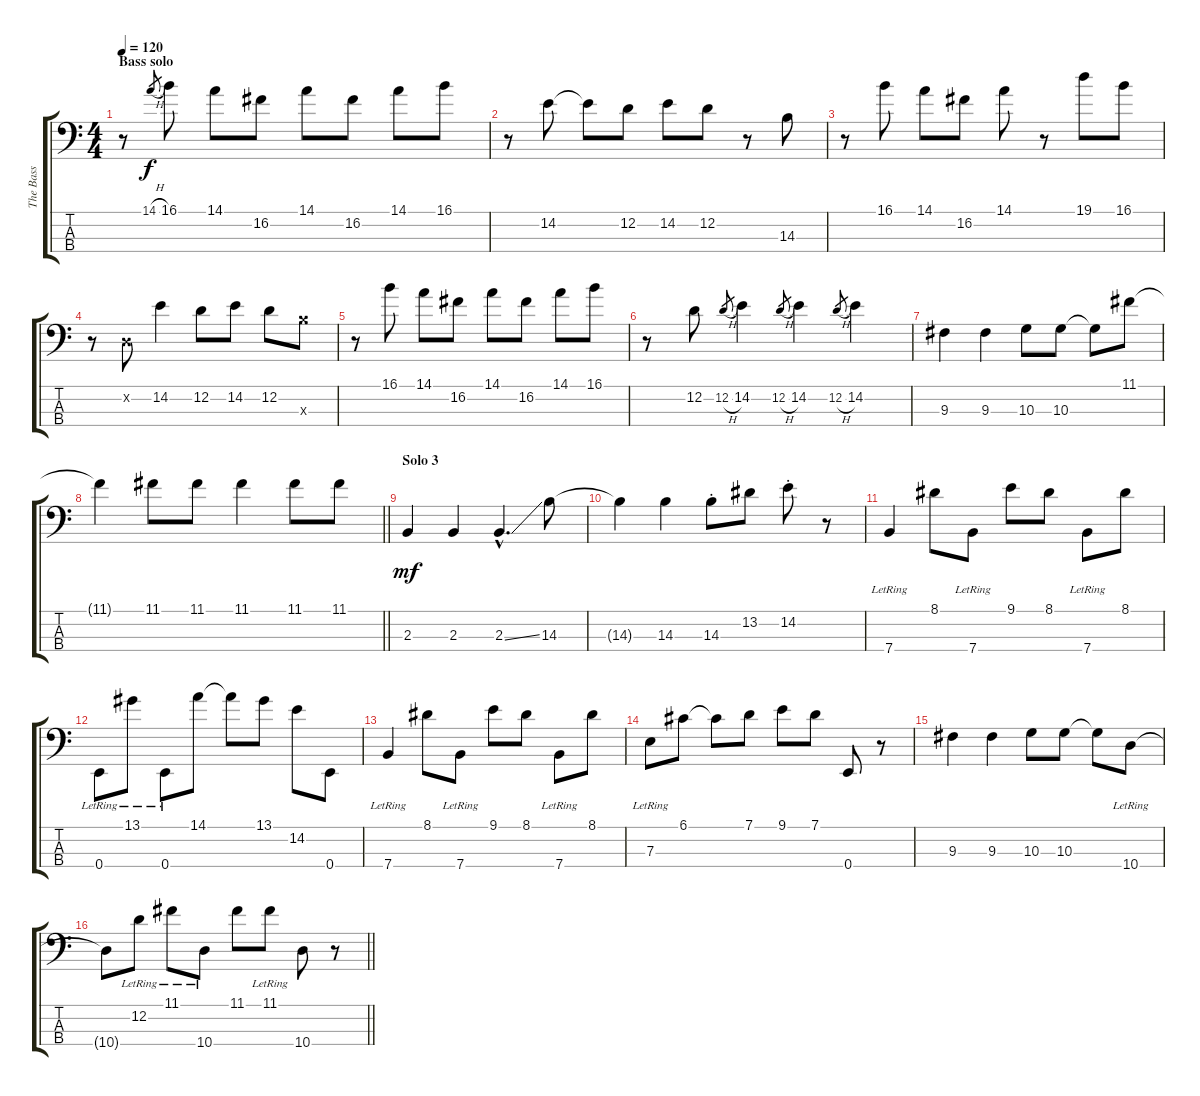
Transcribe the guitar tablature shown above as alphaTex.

\track ("The Bass" "The Bass") {instrument electricbassfinger}
\staff {score tabs}
\tuning (G2 D2 A1 E1) {hide}
\ts (4 4)
\section ("" "Bass solo")
\tempo 120
\clef f4
\ks c
r.8{dy f volume 13} 14.1{h}.8{gr} 16.1.8 14.1.8 16.2.8 14.1.8 16.2.8 14.1.8 16.1.8 |
r.8 14.2.8 14.2{t}.8 12.2.8 14.2.8 12.2.8 r.8 14.3.8 |
r.8 16.1.8 14.1.8 16.2.8 14.1.8 r.8 19.1.8 16.1.8 |
r.8 0.2{x}.8 14.2.4 12.2.8 14.2.8 12.2.8 14.3{x}.8 |
r.8 16.1.8 14.1.8 16.2.8 14.1.8 16.2.8 14.1.8 16.1.8 |
r.8 12.2.8 12.2{h}.8{gr} 14.2.4 12.2{h}.8{gr} 14.2.4 12.2{h}.8{gr} 14.2.4 |
9.3.4 9.3.4 10.3.8 10.3.8 10.3{t}.8 11.1.8 |
\barLineRight lightlight
11.1{t}.4 11.1.8 11.1.8 11.1.4 11.1.8 11.1.8 |
\section ("" "Solo 3")
2.3.4{dy mf} 2.3.4 2.3{ss hac}.4{d} 14.3.8 |
14.3{t}.4 14.3.4 14.3{st}.8 13.2.8 14.2{st}.8 r.8 |
7.4{lr}.4 8.1.8 7.4{lr}.8 9.1.8 8.1.8 7.4{lr}.8 8.1.8 |
0.4{lr}.8 13.1{lr}.8 0.4{lr}.8 14.1.8 14.1{t}.8 13.1.8 14.2.8 0.4.8 |
7.4{lr}.4 8.1.8 7.4{lr}.8 9.1.8 8.1.8 7.4{lr}.8 8.1.8 |
7.3{lr}.8 6.1.8 6.1{t}.8 7.1.8 9.1.8 7.1.8 0.4.8 r.8 |
9.3.4 9.3.4 10.3.8 10.3.8 10.3{t}.8 10.4{lr}.8 |
\barLineRight lightlight
10.4{t}.8 12.2{lr}.8 11.1{lr}.8 10.4{lr}.8 11.1.8 11.1{lr}.8 10.4.8 r.8
